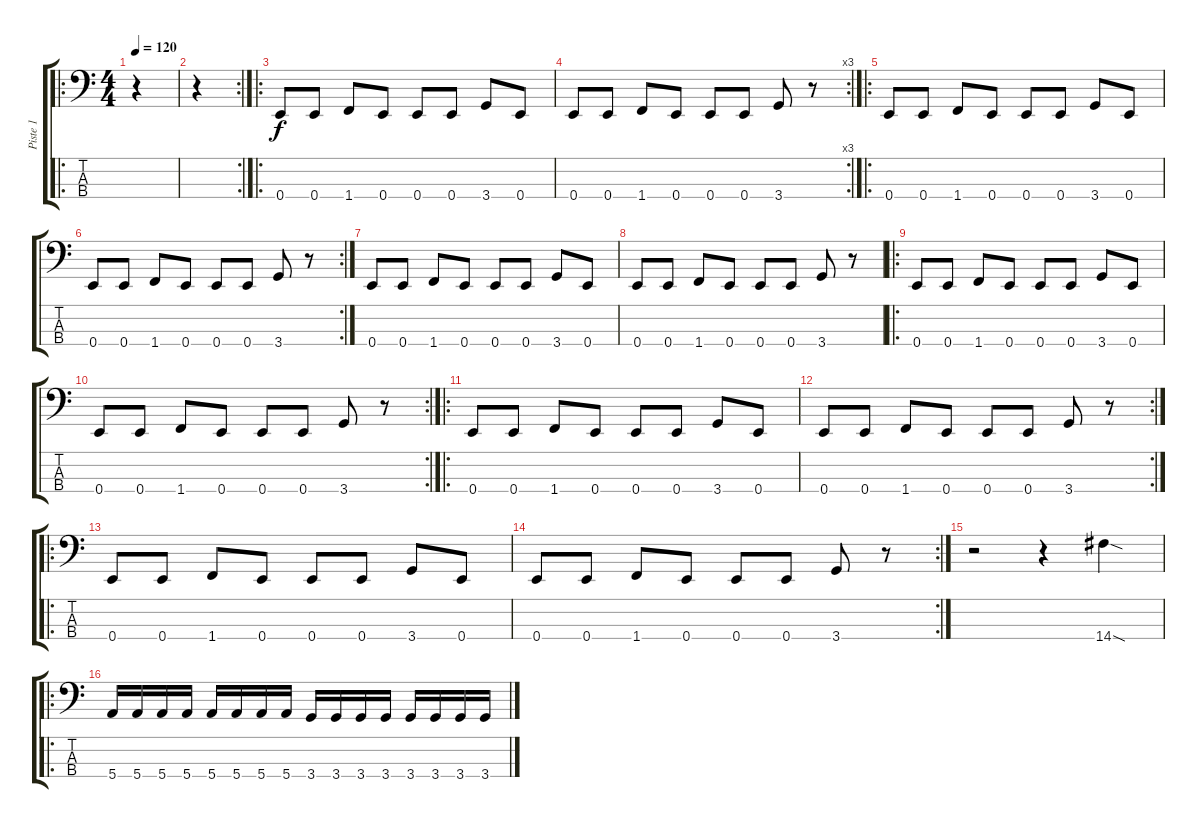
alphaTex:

\track ("Piste 1" "Piste 1") {instrument electricbasspick}
\staff {score tabs}
\tuning (G2 D2 A1 E1) {hide}
\ro
\ts (4 4)
\tempo 120
\clef f4
\ks c
r.4{dy f instrument electricbasspick} |
\rc 2
r.4 |
\ro
0.4.8 0.4.8 1.4.8 0.4.8 0.4.8 0.4.8 3.4.8 0.4.8 |
\rc 3
0.4.8 0.4.8 1.4.8 0.4.8 0.4.8 0.4.8 3.4.8 r.8 |
\ro
0.4.8 0.4.8 1.4.8 0.4.8 0.4.8 0.4.8 3.4.8 0.4.8 |
\rc 2
0.4.8 0.4.8 1.4.8 0.4.8 0.4.8 0.4.8 3.4.8 r.8 |
0.4.8 0.4.8 1.4.8 0.4.8 0.4.8 0.4.8 3.4.8 0.4.8 |
0.4.8 0.4.8 1.4.8 0.4.8 0.4.8 0.4.8 3.4.8 r.8 |
\ro
0.4.8 0.4.8 1.4.8 0.4.8 0.4.8 0.4.8 3.4.8 0.4.8 |
\rc 2
0.4.8 0.4.8 1.4.8 0.4.8 0.4.8 0.4.8 3.4.8 r.8 |
\ro
0.4.8 0.4.8 1.4.8 0.4.8 0.4.8 0.4.8 3.4.8 0.4.8 |
\rc 2
0.4.8 0.4.8 1.4.8 0.4.8 0.4.8 0.4.8 3.4.8 r.8 |
\ro
0.4.8 0.4.8 1.4.8 0.4.8 0.4.8 0.4.8 3.4.8 0.4.8 |
\rc 2
0.4.8 0.4.8 1.4.8 0.4.8 0.4.8 0.4.8 3.4.8 r.8 |
r.2 r.4 14.4{sod}.4 |
\ro
5.4.16 5.4.16 5.4.16 5.4.16 5.4.16 5.4.16 5.4.16 5.4.16 3.4.16 3.4.16 3.4.16 3.4.16 3.4.16 3.4.16 3.4.16 3.4.16
